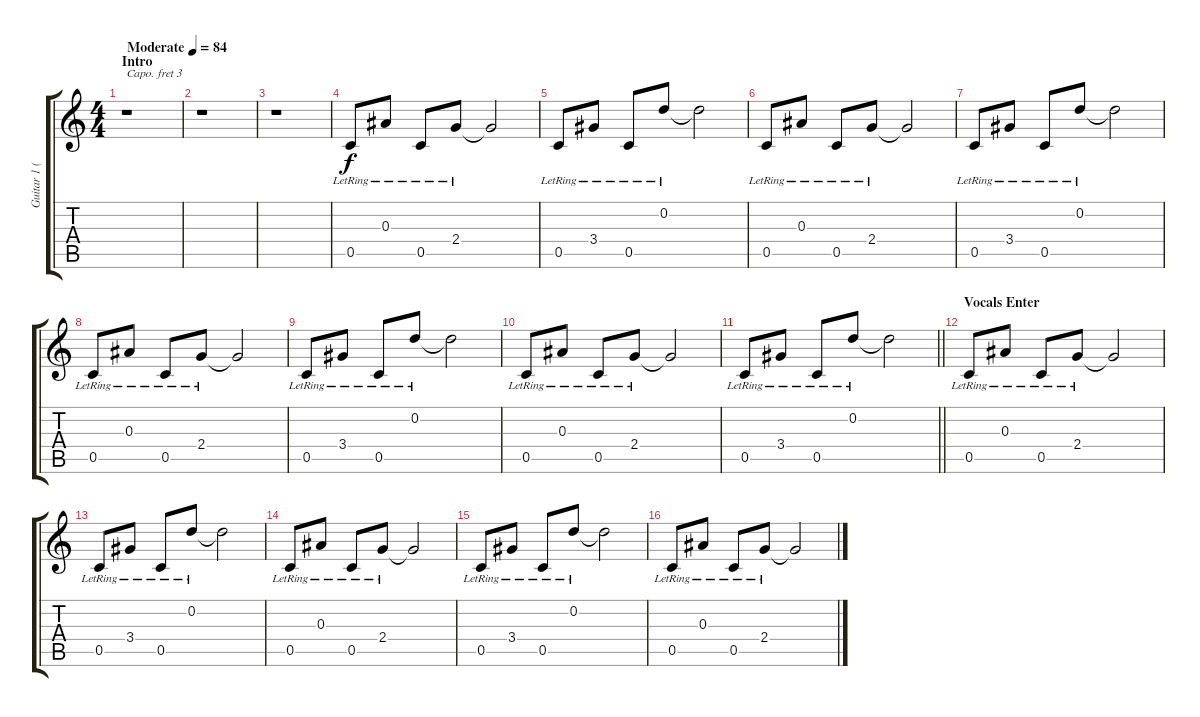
\track ("Guitar 1 (Clean w/ Capo on 3rd Fret)" "Guitar 1 (") {instrument electricguitarjazz}
\staff {score tabs}
\capo 3
\tuning (E4 B3 G3 D3 A2 E2) {hide}
\ts (4 4)
\section ("" "Intro")
\tempo (84 "Moderate")
\clef g2
\ks c
r.1{dy f instrument electricguitarjazz} |
r.1 |
r.1 |
0.5{lr}.8 0.3{lr}.8 0.5{lr}.8 2.4{lr}.8 2.4{t}.2 |
0.5{lr}.8 3.4{lr}.8 0.5{lr}.8 0.2{lr}.8 0.2{t}.2 |
0.5{lr}.8 0.3{lr}.8 0.5{lr}.8 2.4{lr}.8 2.4{t}.2 |
0.5{lr}.8 3.4{lr}.8 0.5{lr}.8 0.2{lr}.8 0.2{t}.2 |
0.5{lr}.8 0.3{lr}.8 0.5{lr}.8 2.4{lr}.8 2.4{t}.2 |
0.5{lr}.8 3.4{lr}.8 0.5{lr}.8 0.2{lr}.8 0.2{t}.2 |
0.5{lr}.8 0.3{lr}.8 0.5{lr}.8 2.4{lr}.8 2.4{t}.2 |
\barLineRight lightlight
0.5{lr}.8 3.4{lr}.8 0.5{lr}.8 0.2{lr}.8 0.2{t}.2 |
\section ("" "Vocals Enter")
0.5{lr}.8 0.3{lr}.8 0.5{lr}.8 2.4{lr}.8 2.4{t}.2 |
0.5{lr}.8 3.4{lr}.8 0.5{lr}.8 0.2{lr}.8 0.2{t}.2 |
0.5{lr}.8 0.3{lr}.8 0.5{lr}.8 2.4{lr}.8 2.4{t}.2 |
0.5{lr}.8 3.4{lr}.8 0.5{lr}.8 0.2{lr}.8 0.2{t}.2 |
0.5{lr}.8 0.3{lr}.8 0.5{lr}.8 2.4{lr}.8 2.4{t}.2
